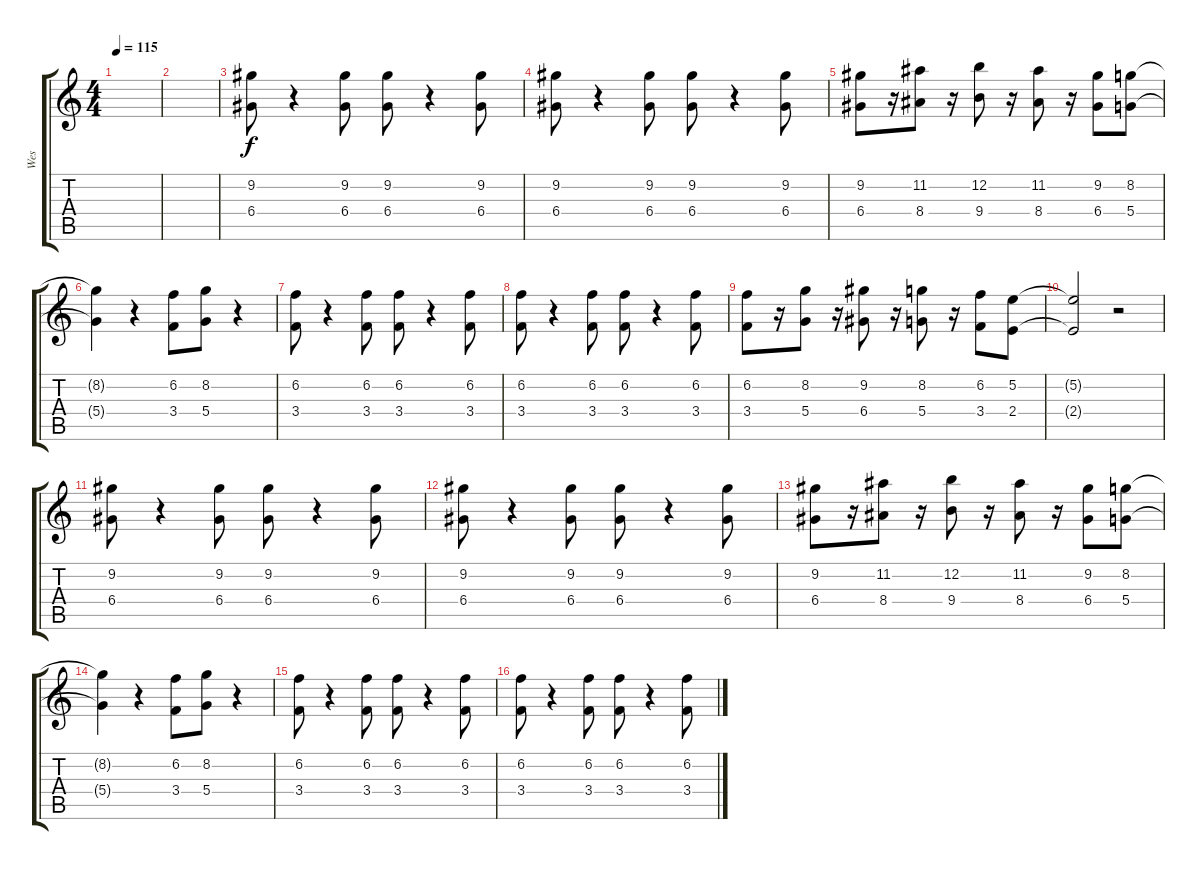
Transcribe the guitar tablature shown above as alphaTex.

\track ("Wes" "Wes") {instrument electricguitarjazz}
\staff {score tabs}
\tuning (E4 B3 G3 D3 A2 E2) {hide}
\ts (4 4)
\tempo 115
\clef g2
\ks c
|
|
(9.2 6.4).8 r.4 (9.2 6.4).8 (9.2 6.4).8 r.4 (9.2 6.4).8 |
(9.2 6.4).8 r.4 (9.2 6.4).8 (9.2 6.4).8 r.4 (9.2 6.4).8 |
(9.2 6.4).8 r.16 (11.2 8.4).8 r.16 (12.2 9.4).8 r.16 (11.2 8.4).8 r.16 (9.2 6.4).8 (8.2 5.4).8 |
(8.2{t} 5.4{t}).4 r.4 (6.2 3.4).8 (8.2 5.4).8 r.4 |
(6.2 3.4).8 r.4 (6.2 3.4).8 (6.2 3.4).8 r.4 (6.2 3.4).8 |
(6.2 3.4).8 r.4 (6.2 3.4).8 (6.2 3.4).8 r.4 (6.2 3.4).8 |
(6.2 3.4).8 r.16 (8.2 5.4).8 r.16 (9.2 6.4).8 r.16 (8.2 5.4).8 r.16 (6.2 3.4).8 (5.2 2.4).8 |
(5.2{t} 2.4{t}).2 r.2 |
(9.2 6.4).8 r.4 (9.2 6.4).8 (9.2 6.4).8 r.4 (9.2 6.4).8 |
(9.2 6.4).8 r.4 (9.2 6.4).8 (9.2 6.4).8 r.4 (9.2 6.4).8 |
(9.2 6.4).8 r.16 (11.2 8.4).8 r.16 (12.2 9.4).8 r.16 (11.2 8.4).8 r.16 (9.2 6.4).8 (8.2 5.4).8 |
(8.2{t} 5.4{t}).4 r.4 (6.2 3.4).8 (8.2 5.4).8 r.4 |
(6.2 3.4).8 r.4 (6.2 3.4).8 (6.2 3.4).8 r.4 (6.2 3.4).8 |
(6.2 3.4).8 r.4 (6.2 3.4).8 (6.2 3.4).8 r.4 (6.2 3.4).8
